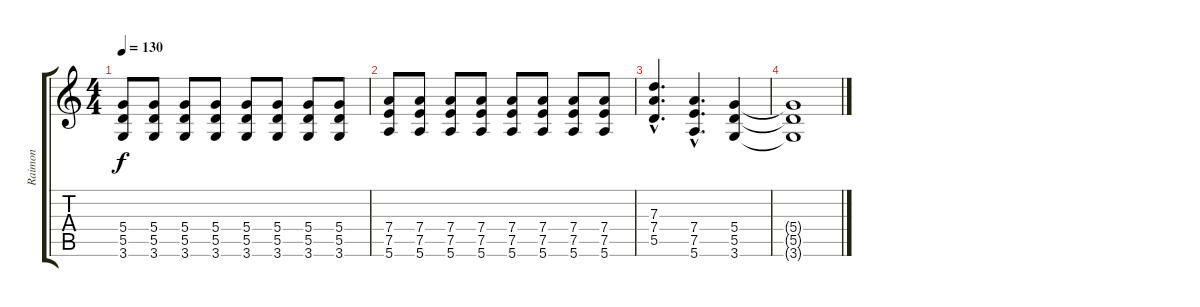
\track ("Raimon" "Raimon") {instrument distortionguitar}
\staff {score tabs}
\tuning (E4 B3 G3 D3 A2 E2) {hide}
\ts (4 4)
\tempo 130
\clef g2
\ks c
(5.4 5.5 3.6).8{dy f} (5.4 5.5 3.6).8 (5.4 5.5 3.6).8 (5.4 5.5 3.6).8 (5.4 5.5 3.6).8 (5.4 5.5 3.6).8 (5.4 5.5 3.6).8 (5.4 5.5 3.6).8 |
(7.4 7.5 5.6).8 (7.4 7.5 5.6).8 (7.4 7.5 5.6).8 (7.4 7.5 5.6).8 (7.4 7.5 5.6).8 (7.4 7.5 5.6).8 (7.4 7.5 5.6).8 (7.4 7.5 5.6).8 |
(7.3{hac} 7.4{hac} 5.5{hac}).4{d} (7.4{hac} 7.5{hac} 5.6{hac}).4{d} (5.4 5.5 3.6).4 |
(5.4{t} 5.5{t} 3.6{t}).1
